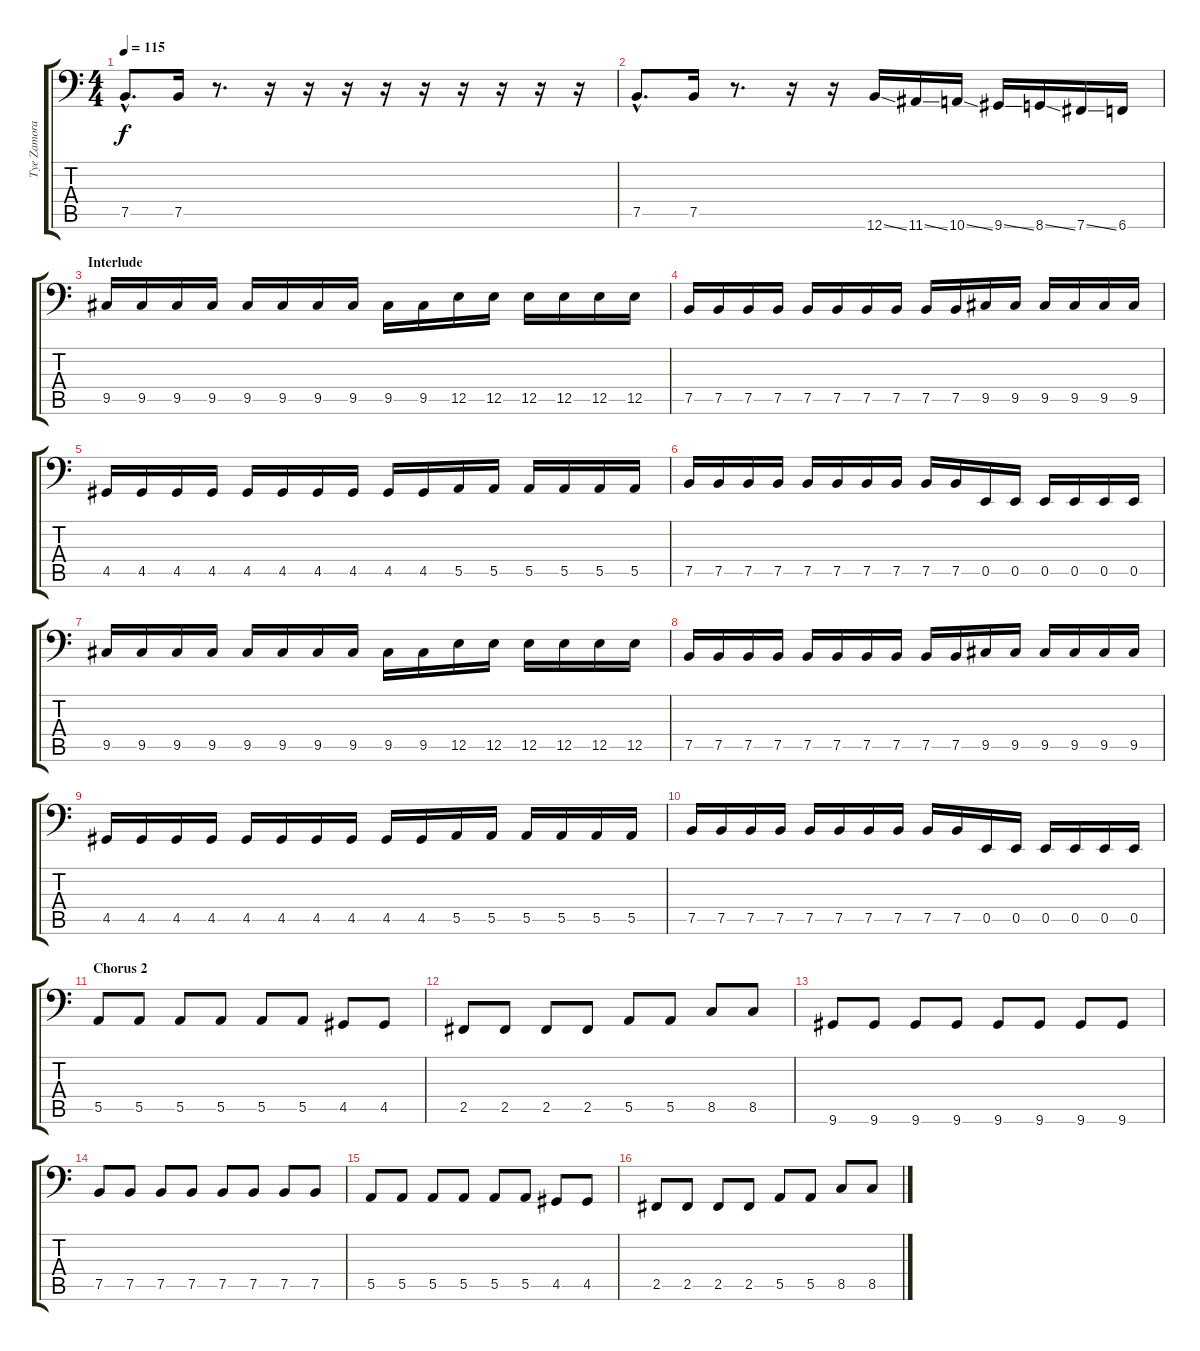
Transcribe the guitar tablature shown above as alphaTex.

\track ("Tye Zamora" "Tye Zamora") {instrument electricbassfinger}
\staff {score tabs}
\tuning (C3 G2 D2 A1 E1 B0) {hide}
\ts (4 4)
\tempo 115
\clef f4
\ks c
7.5{hac}.8{d dy f} 7.5.16 r.8{d} r.16 r.16 r.16 r.16 r.16 r.16 r.16 r.16 r.16 |
7.5{hac}.8{d} 7.5.16 r.8{d} r.16 r.16 12.6{ss}.16 11.6{ss}.16 10.6{ss}.16 9.6{ss}.16 8.6{ss}.16 7.6{ss}.16 6.6.16 |
\section ("" "Interlude")
9.5.16 9.5.16 9.5.16 9.5.16 9.5.16 9.5.16 9.5.16 9.5.16 9.5.16 9.5.16 12.5.16 12.5.16 12.5.16 12.5.16 12.5.16 12.5.16 |
7.5.16 7.5.16 7.5.16 7.5.16 7.5.16 7.5.16 7.5.16 7.5.16 7.5.16 7.5.16 9.5.16 9.5.16 9.5.16 9.5.16 9.5.16 9.5.16 |
4.5.16 4.5.16 4.5.16 4.5.16 4.5.16 4.5.16 4.5.16 4.5.16 4.5.16 4.5.16 5.5.16 5.5.16 5.5.16 5.5.16 5.5.16 5.5.16 |
7.5.16 7.5.16 7.5.16 7.5.16 7.5.16 7.5.16 7.5.16 7.5.16 7.5.16 7.5.16 0.5.16 0.5.16 0.5.16 0.5.16 0.5.16 0.5.16 |
9.5.16 9.5.16 9.5.16 9.5.16 9.5.16 9.5.16 9.5.16 9.5.16 9.5.16 9.5.16 12.5.16 12.5.16 12.5.16 12.5.16 12.5.16 12.5.16 |
7.5.16 7.5.16 7.5.16 7.5.16 7.5.16 7.5.16 7.5.16 7.5.16 7.5.16 7.5.16 9.5.16 9.5.16 9.5.16 9.5.16 9.5.16 9.5.16 |
4.5.16 4.5.16 4.5.16 4.5.16 4.5.16 4.5.16 4.5.16 4.5.16 4.5.16 4.5.16 5.5.16 5.5.16 5.5.16 5.5.16 5.5.16 5.5.16 |
7.5.16 7.5.16 7.5.16 7.5.16 7.5.16 7.5.16 7.5.16 7.5.16 7.5.16 7.5.16 0.5.16 0.5.16 0.5.16 0.5.16 0.5.16 0.5.16 |
\section ("" "Chorus 2")
5.5.8 5.5.8 5.5.8 5.5.8 5.5.8 5.5.8 4.5.8 4.5.8 |
2.5.8 2.5.8 2.5.8 2.5.8 5.5.8 5.5.8 8.5.8 8.5.8 |
9.6.8 9.6.8 9.6.8 9.6.8 9.6.8 9.6.8 9.6.8 9.6.8 |
7.5.8 7.5.8 7.5.8 7.5.8 7.5.8 7.5.8 7.5.8 7.5.8 |
5.5.8 5.5.8 5.5.8 5.5.8 5.5.8 5.5.8 4.5.8 4.5.8 |
2.5.8 2.5.8 2.5.8 2.5.8 5.5.8 5.5.8 8.5.8 8.5.8
